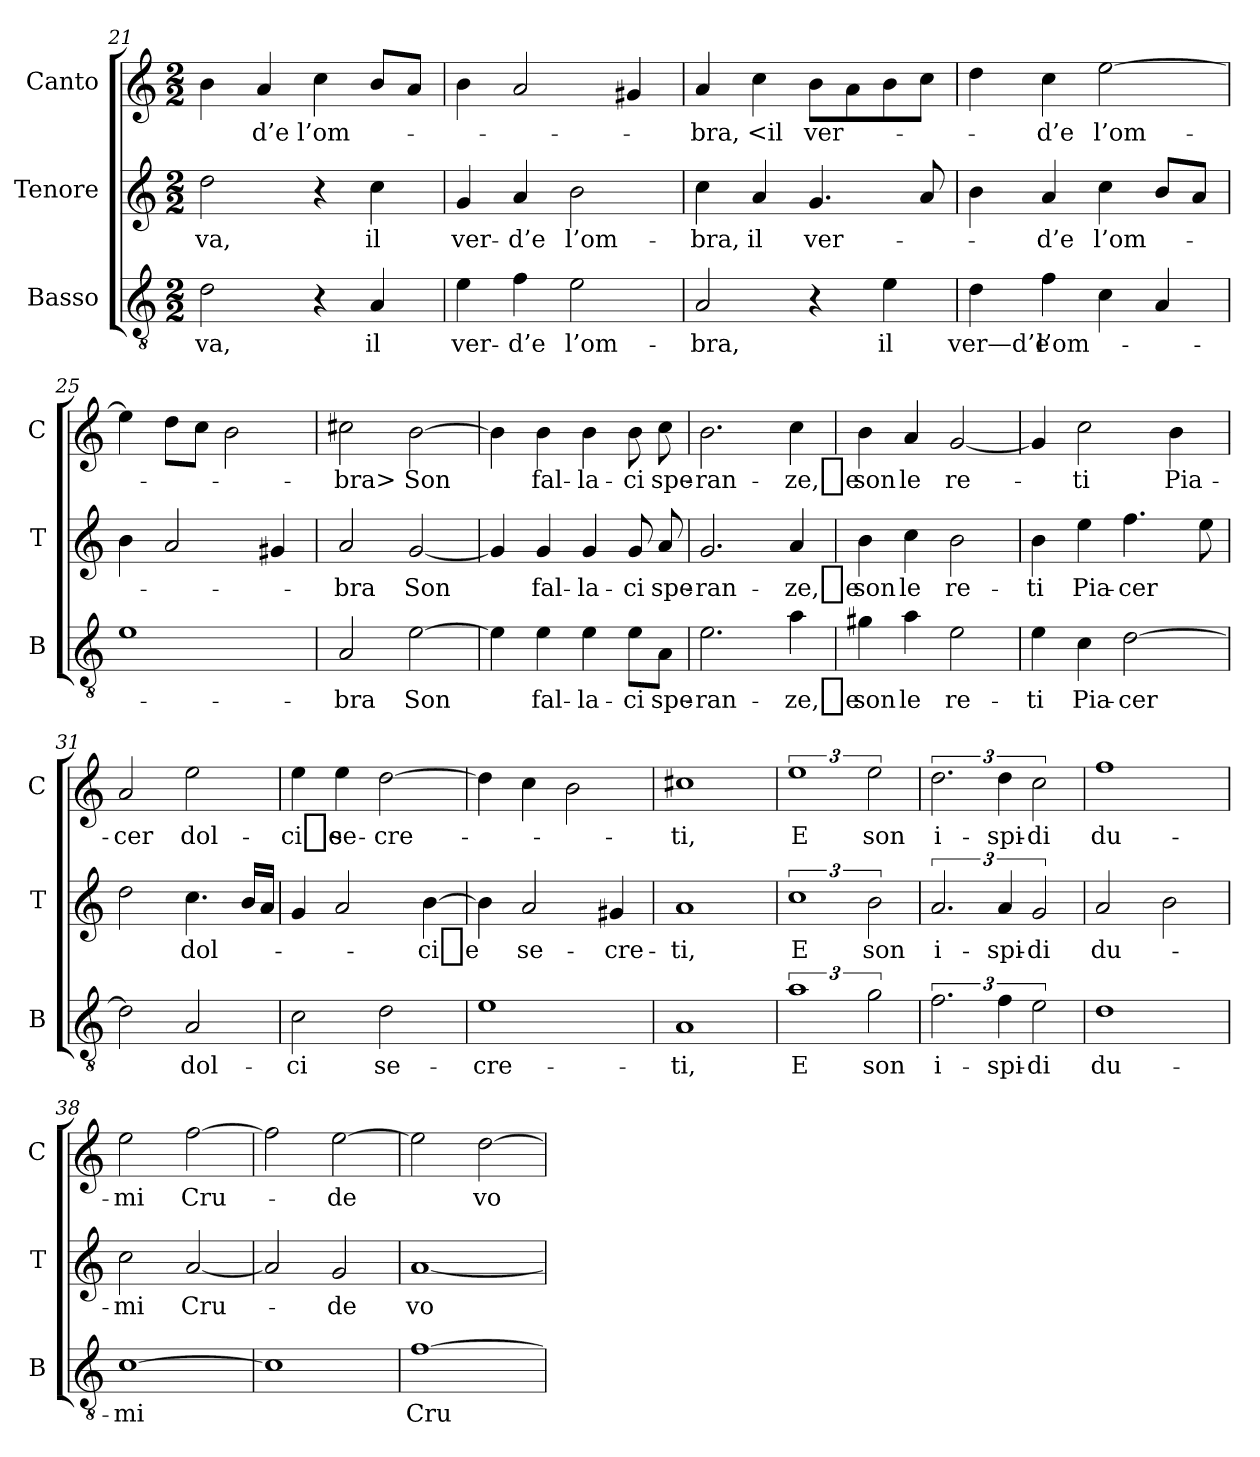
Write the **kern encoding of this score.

**kern	**text	**kern	**text	**kern	**text
*part3	*part3	*part2	*part2	*part1	*part1
*staff3	*staff3	*staff2	*staff2	*staff1	*staff1
*I"Basso	*	*I"Tenore	*	*I"Canto	*
*I'B	*	*I'T	*	*I'C	*
*clefGv2	*	*clefG2	*	*clefG2	*
*k[]	*	*k[]	*	*k[]	*
*C:	*	*C:	*	*C:	*
*M2/2	*	*M2/2	*	*M2/2	*
=21	=21	=21	=21	=21	=21
2d	-va,	2dd	-va,	4b	.
.	.	.	.	4a	-d’e
4r	.	4r	.	4cc	l’om-
4A	il	4cc	il	8bL	.
.	.	.	.	8aJ	.
=22	=22	=22	=22	=22	=22
4e	ver-	4g	ver-	4b	.
4f	-d’e	4a	-d’e	2a	.
2e	l’om-	2b	l’om-	.	.
.	.	.	.	4g#X	.
=23	=23	=23	=23	=23	=23
2A	-bra,	4cc	-bra,	4a	-bra,
.	.	4a	il	4cc	<il
4r	.	4.g	ver-	8bL	ver-
.	.	.	.	8a	.
4e	il	.	.	8b	.
.	.	8a	.	8ccJ	.
=24	=24	=24	=24	=24	=24
4d	ver—d’e	4b	.	4dd	.
4f	l’om-	4a	-d’e	4cc	-d’e
4c	.	4cc	l’om-	[2ee	l’om-
4A	.	8bL	.	.	.
.	.	8aJ	.	.	.
=25	=25	=25	=25	=25	=25
1e	.	4b	.	4ee]	.
.	.	2a	.	8ddL	.
.	.	.	.	8ccJ	.
.	.	.	.	2b	.
.	.	4g#X	.	.	.
=26	=26	=26	=26	=26	=26
2A	-bra	2a	-bra	2cc#X	-bra>
[2e	Son	[2g	Son	[2b	Son
=27	=27	=27	=27	=27	=27
4e]	.	4g]	.	4b]	.
4e	fal-	4g	fal-	4b	fal-
4e	-la-	4g	-la-	4b	-la-
8e\L	-ci	8g	-ci	8b	-ci
8A\J	spe-	8a	spe-	8cc	spe-
=28	=28	=28	=28	=28	=28
2.e	-ran-	2.g	-ran-	2.b	-ran-
4a	-ze,_e	4a	-ze,_e	4cc	-ze,_e
=29	=29	=29	=29	=29	=29
4g#X	son	4b	son	4b	son
4a	le	4cc	le	4a	le
2e	re-	2b	re-	[2g	re-
=30	=30	=30	=30	=30	=30
4e	-ti	4b	-ti	4g]	.
4c	Pia-	4ee	Pia-	2cc	-ti
[2d	-cer	4.ff	-cer	.	.
.	.	.	.	4b	Pia-
.	.	8ee	.	.	.
=31	=31	=31	=31	=31	=31
2d]	.	2dd	.	2a	-cer
2A	dol-	4.cc	dol-	2ee	dol-
.	.	16bLL	.	.	.
.	.	16aJJ	.	.	.
=32	=32	=32	=32	=32	=32
2c	-ci	4g	.	4ee	-ci_e
.	.	2a	.	4ee	se-
2d	se-	.	.	[2dd	-cre-
.	.	[4b	-ci_e	.	.
=33	=33	=33	=33	=33	=33
1e	-cre-	4b]	.	4dd]	.
.	.	2a	se-	4cc	.
.	.	.	.	2b	.
.	.	4g#X	-cre-	.	.
=34	=34	=34	=34	=34	=34
1A	-ti,	1a	-ti,	1cc#X	-ti,
=35	=35	=35	=35	=35	=35
3%2a	E	3%2cc	E	3%2ee	E
3g	son	3b	son	3ee	son
=36	=36	=36	=36	=36	=36
3.f	i-	3.a	i-	3.dd	i-
6f	-spi-	6a	-spi-	6dd	-spi-
3e	-di	3g	-di	3cc	-di
=37	=37	=37	=37	=37	=37
1d	du-	2a	du-	1ff	du-
.	.	2b	.	.	.
=38	=38	=38	=38	=38	=38
[1c	-mi	2cc	-mi	2ee	-mi
.	.	[2a	Cru-	[2ff	Cru-
=39	=39	=39	=39	=39	=39
1c]	.	2a]	.	2ff]	.
.	.	2g	-de	[2ee	-de
=40	=40	=40	=40	=40	=40
[1f	Cru-	[1a	vo-	2ee]	.
.	.	.	.	[2dd	vo-
=	=	=	=	=	=
*-	*-	*-	*-	*-	*-
